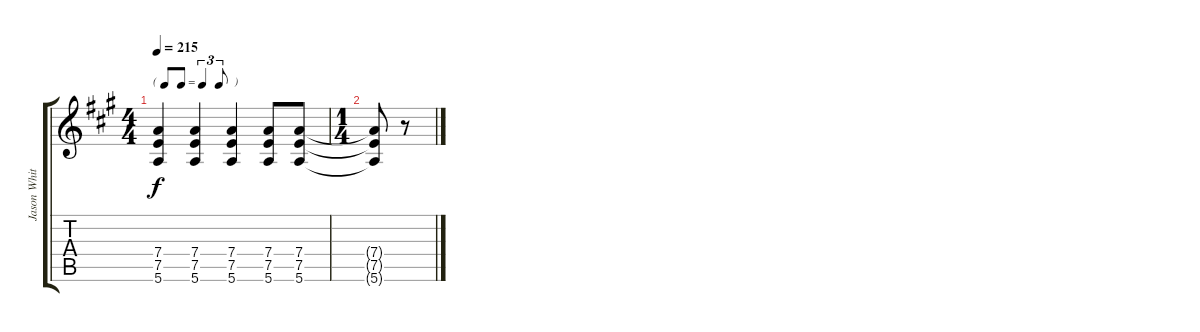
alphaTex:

\track ("Jason White (Lead Guitar)" "Jason Whit") {instrument distortionguitar}
\staff {score tabs}
\tuning (E4 B3 G3 D3 A2 E2) {hide}
\ts (4 4)
\tf triplet8th
\tempo 215
\clef g2
\ks a
(7.4 7.5 5.6).4{dy f} (7.4 7.5 5.6).4 (7.4 7.5 5.6).4 (7.4 7.5 5.6).8 (7.4 7.5 5.6).8 |
\ts (1 4)
(7.4{t} 7.5{t} 5.6{t}).8 r.8
